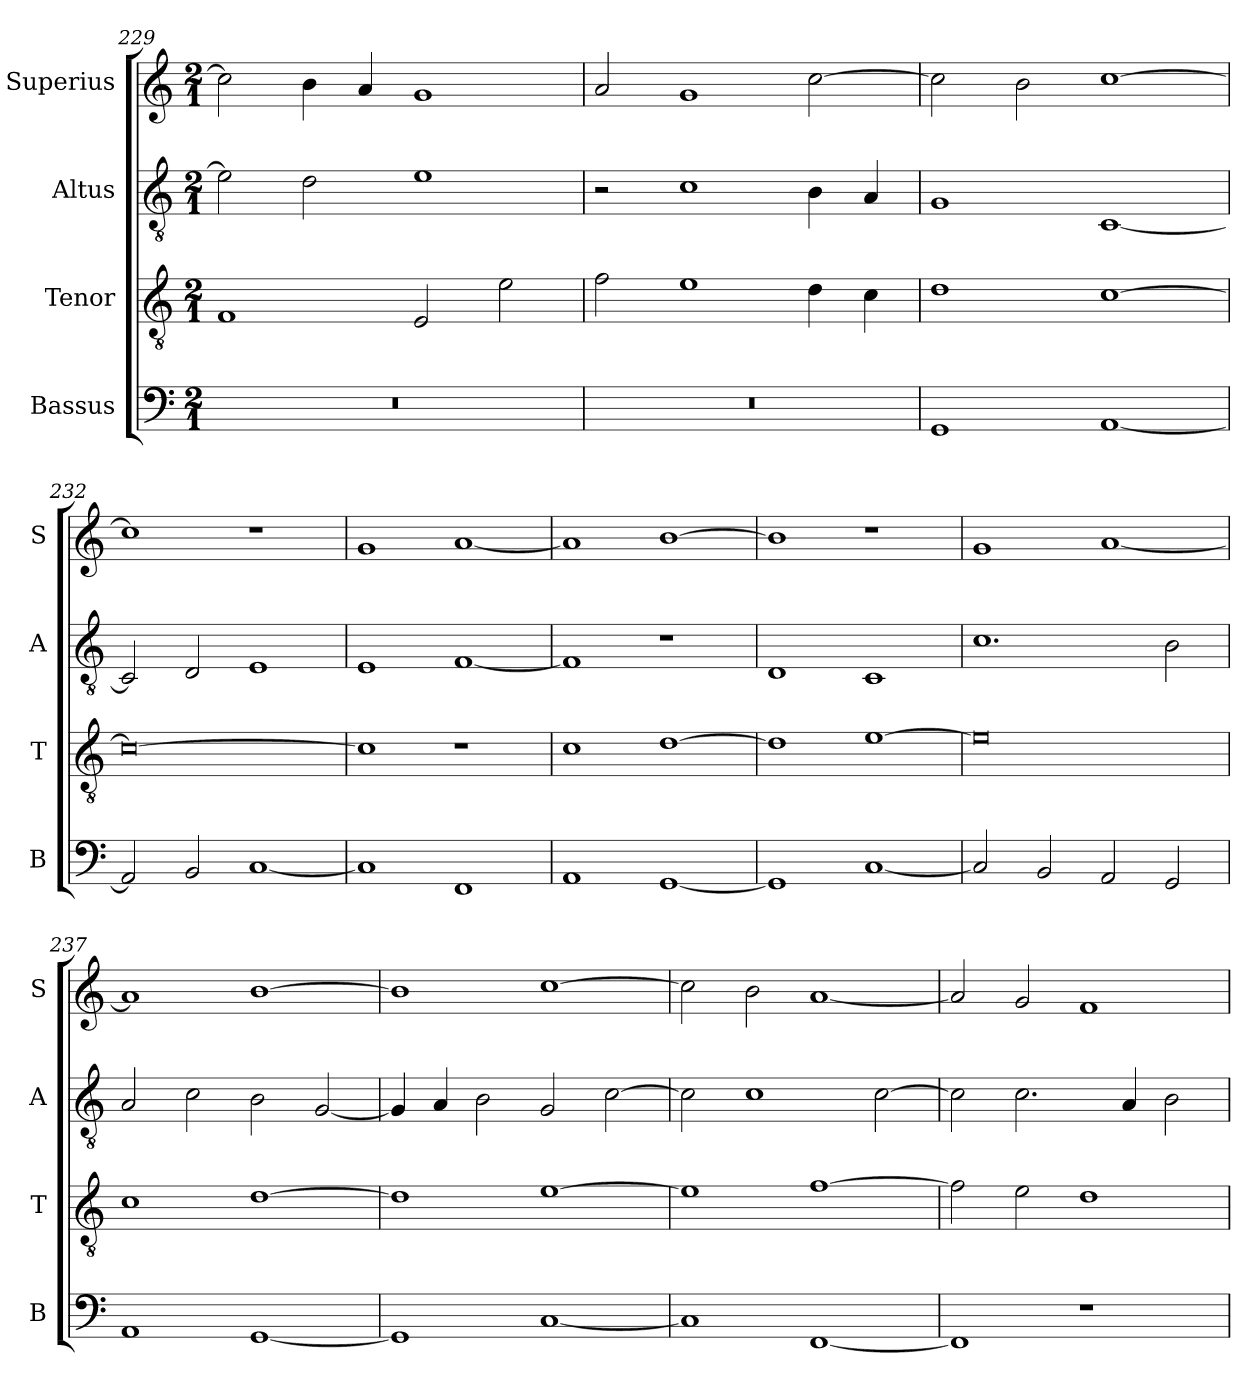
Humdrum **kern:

**kern	**kern	**kern	**kern
*part4	*part3	*part2	*part1
*staff4	*staff3	*staff2	*staff1
*I"Bassus	*I"Tenor	*I"Altus	*I"Superius
*I'B	*I'T	*I'A	*I'S
*clefF4	*clefGv2	*clefGv2	*clefG2
*k[]	*k[]	*k[]	*k[]
*M2/1	*M2/1	*M2/1	*M2/1
=229	=229	=229	=229
0r	1F	2e]	2cc]
.	.	2d	4b
.	.	.	4a
.	2E	1e	1g
.	2e	.	.
=230	=230	=230	=230
0r	2f	2r	2a
.	1e	1c	1g
.	4d	4B	[2cc
.	4c	4A	.
=231	=231	=231	=231
1GG	1d	1G	2cc]
.	.	.	2b
[1AA	[1c	[1C	[1cc
=232	=232	=232	=232
2AA]	0c_	2C]	1cc]
2BB	.	2D	.
[1C	.	1E	1r
=233	=233	=233	=233
1C]	1c]	1E	1g
1FF	1r	[1F	[1a
=234	=234	=234	=234
1AA	1c	1F]	1a]
[1GG	[1d	1r	[1b
=235	=235	=235	=235
1GG]	1d]	1D	1b]
[1C	[1e	1C	1r
=236	=236	=236	=236
2C]	0e]	1.c	1g
2BB	.	.	.
2AA	.	.	[1a
2GG	.	2B	.
=237	=237	=237	=237
1AA	1c	2A	1a]
.	.	2c	.
[1GG	[1d	2B	[1b
.	.	[2G	.
=238	=238	=238	=238
1GG]	1d]	4G]	1b]
.	.	4A	.
.	.	2B	.
[1C	[1e	2G	[1cc
.	.	[2c	.
=239	=239	=239	=239
1C]	1e]	2c]	2cc]
.	.	1c	2b
[1FF	[1f	.	[1a
.	.	[2c	.
=240	=240	=240	=240
1FF]	2f]	2c]	2a]
.	2e	2.c	2g
1r	1d	.	1f
.	.	4A	.
.	.	2B	.
=	=	=	=
*-	*-	*-	*-
